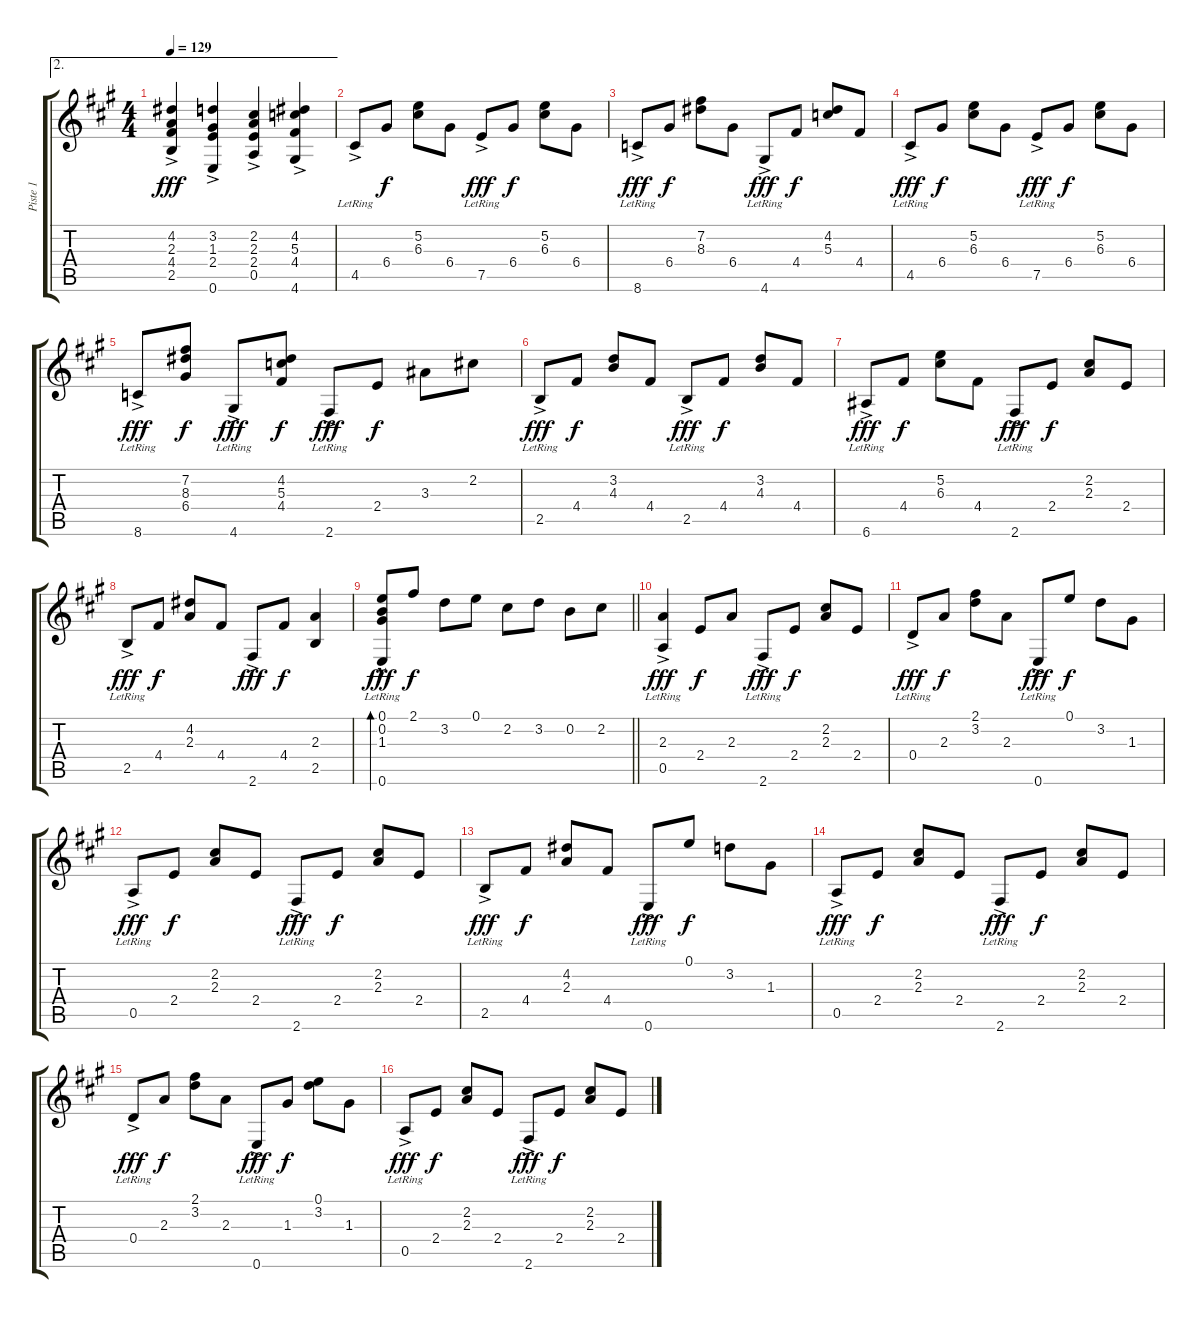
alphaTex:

\track ("Piste 1" "Piste 1") {instrument acousticguitarnylon}
\staff {score tabs}
\tuning (E4 B3 G3 D3 A2 E2) {hide}
\ae 2
\ts (4 4)
\tempo 129
\clef g2
\ks a
(4.2 2.3 4.4 2.5{ac}).4{dy fff} (3.2 1.3 2.4 0.6{ac}).4 (2.2 2.3 2.4 0.5{ac}).4 (4.2 5.3 4.4 4.6{ac}).4 |
4.5{ac lr}.8 6.4.8{dy f} (5.2 6.3).8 6.4.8 7.5{ac lr}.8{dy fff} 6.4.8{dy f} (5.2 6.3).8 6.4.8 |
8.6{ac lr}.8{dy fff} 6.4.8{dy f} (7.2 8.3).8 6.4.8 4.6{ac lr}.8{dy fff} 4.4.8{dy f} (4.2 5.3).8 4.4.8 |
4.5{ac lr}.8{dy fff} 6.4.8{dy f} (5.2 6.3).8 6.4.8 7.5{ac lr}.8{dy fff} 6.4.8{dy f} (5.2 6.3).8 6.4.8 |
8.6{ac lr}.8{dy fff} (7.2 8.3 6.4).8{dy f} 4.6{ac lr}.8{dy fff} (4.2 5.3 4.4).8{dy f} 2.6{ac lr}.8{dy fff} 2.4.8{dy f} 3.3.8 2.2.8 |
2.5{ac lr}.8{dy fff} 4.4.8{dy f} (3.2 4.3).8 4.4.8 2.5{ac lr}.8{dy fff} 4.4.8{dy f} (3.2 4.3).8 4.4.8 |
6.6{ac lr}.8{dy fff} 4.4.8{dy f} (5.2 6.3).8 4.4.8 2.6{ac lr}.8{dy fff} 2.4.8{dy f} (2.2 2.3).8 2.4.8 |
2.5{ac lr}.8{dy fff} 4.4.8{dy f} (4.2 2.3).8 4.4.8 2.6{ac}.8{dy fff} 4.4.8{dy f} (2.3 2.5).4 |
\barLineRight lightlight
(0.1 0.2{lr} 1.3{lr} 0.6{hac lr}).8{bd 240 dy fff} 2.1.8{dy f} 3.2.8 0.1.8 2.2.8 3.2.8 0.2.8 2.2.8 |
(2.3 0.5{ac lr}).4{dy fff} 2.4.8{dy f} 2.3.8 2.6{ac lr}.8{dy fff} 2.4.8{dy f} (2.2 2.3).8 2.4.8 |
0.4{ac lr}.8{dy fff} 2.3.8{dy f} (2.1 3.2).8 2.3.8 0.6{ac lr}.8{dy fff} 0.1.8{dy f} 3.2.8 1.3.8 |
0.5{ac lr}.8{dy fff} 2.4.8{dy f} (2.2 2.3).8 2.4.8 2.6{ac lr}.8{dy fff} 2.4.8{dy f} (2.2 2.3).8 2.4.8 |
2.5{ac lr}.8{dy fff} 4.4.8{dy f} (4.2 2.3).8 4.4.8 0.6{ac lr}.8{dy fff} 0.1.8{dy f} 3.2.8 1.3.8 |
0.5{ac lr}.8{dy fff} 2.4.8{dy f} (2.2 2.3).8 2.4.8 2.6{ac lr}.8{dy fff} 2.4.8{dy f} (2.2 2.3).8 2.4.8 |
0.4{ac lr}.8{dy fff} 2.3.8{dy f} (2.1 3.2).8 2.3.8 0.6{ac lr}.8{dy fff} 1.3.8{dy f} (0.1 3.2).8 1.3.8 |
0.5{ac lr}.8{dy fff} 2.4.8{dy f} (2.2 2.3).8 2.4.8 2.6{ac lr}.8{dy fff} 2.4.8{dy f} (2.2 2.3).8 2.4.8
